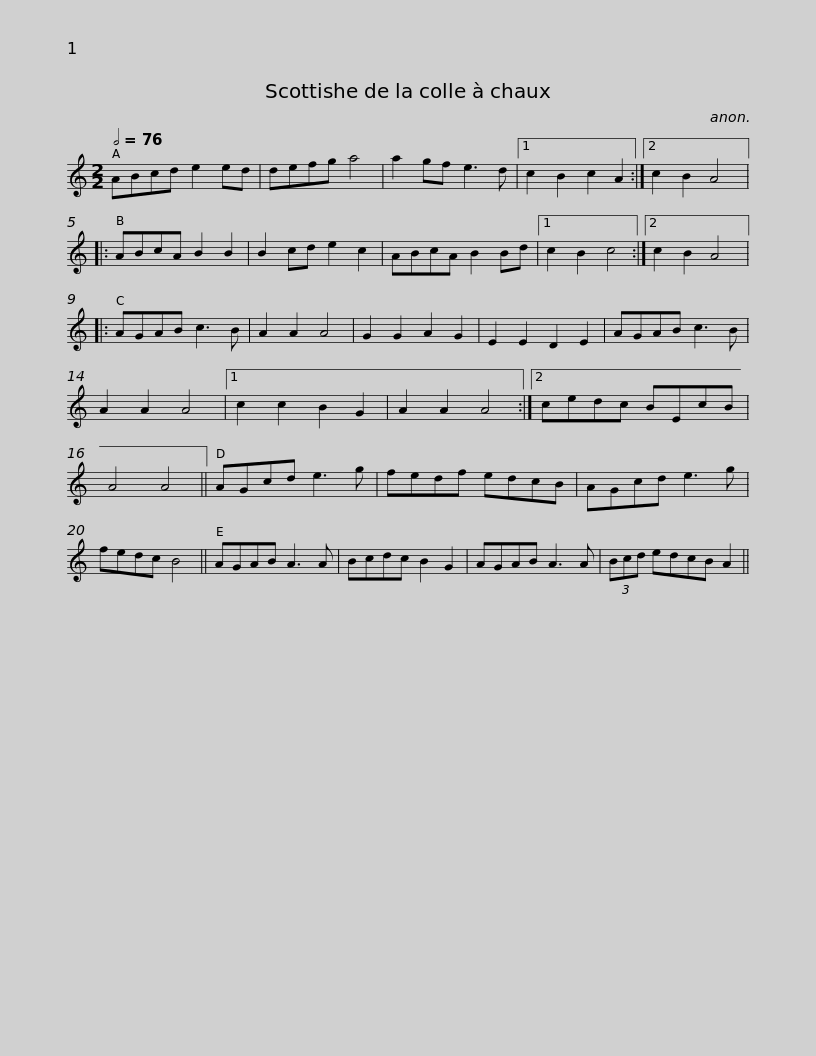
X:1
L:1/8
Q:1/2=76
M:2/2
I:linebreak $
K:C
V:1 treble
V:1
 ABcd e2 ed | defg a4 | a2 gf e3 d |1 c2 B2 c2 A2 :|2 c2 B2 A4 |: %5
 ABcA B2 B2 | B2 cd e2 c2 |$ ABcA B2 Bd |1 c2 B2 c4 :|2 c2 B2 A4 |: %10
 AGAB c3 B | A2 A2 A4 | G2 G2 A2 G2 | E2 E2 D2 E2 | AGAB c3 B | %15
 A2 A2 A4 |1$ c2 c2 B2 G2 | A2 A2 A4 :|2 cedc BEcB | A4 A4 || %20
 AGcd e3 g | fedf edcB | AGcd e3 g | fedc B4 ||$ AGAB A3 A | %25
 Bcdc B2 G2 | AGAB A3 A | (3Bcd edcB A2 || %28
